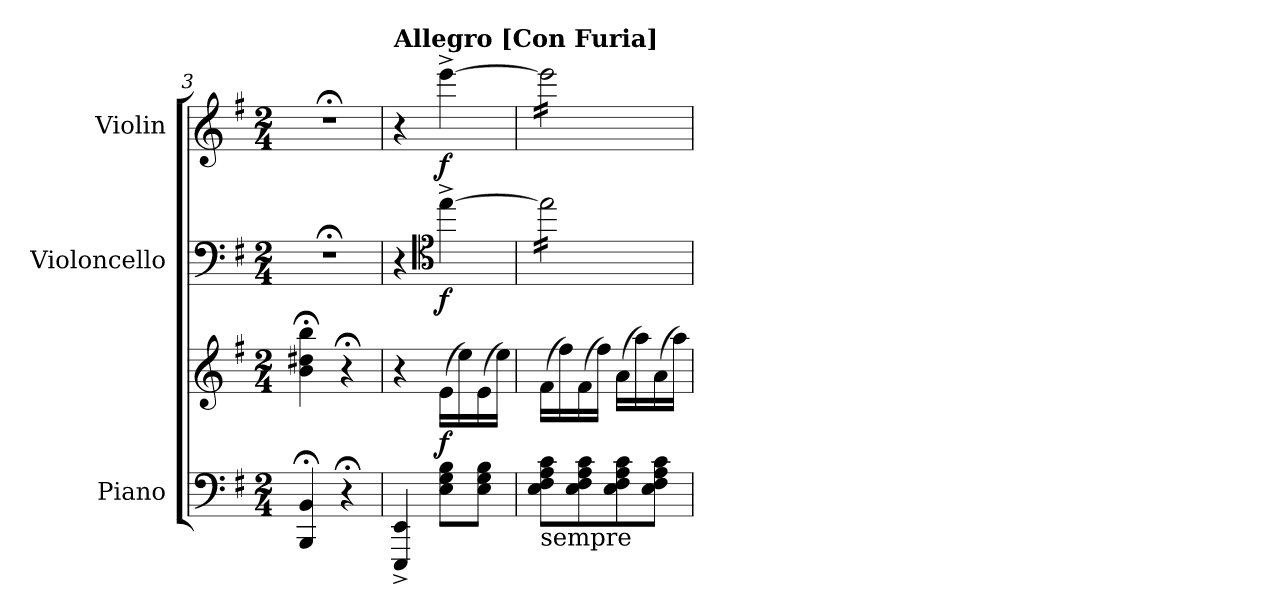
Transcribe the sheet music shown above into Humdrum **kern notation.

**kern	**kern	**dynam	**kern	**dynam	**kern	**dynam
*part3	*part3	*part3	*part2	*part2	*part1	*part1
*staff4	*staff3	*staff3/4	*staff2	*staff2	*staff1	*staff1
*I"Piano	*	*	*I"Violoncello	*	*I"Violin	*
*I'Pno.	*	*	*I'Vc.	*	*I'Vln.	*
*clefF4	*clefG2	*	*clefF4	*	*clefG2	*
*k[f#]	*k[f#]	*	*k[f#]	*	*k[f#]	*
*M2/4	*M2/4	*	*M2/4	*	*M2/4	*
=3	=3	=3	=3	=3	=3	=3
4BBB/;< 4BB/;<	4b\;< 4dd#X\;< 4bb\;<	.	2r;<	.	2r;<	.
4r;<	4r;<	.	.	.	.	.
=4	=4	=4	=4	=4	=4	=4
!	!	!	!	!	!LO:TX:a:B:t=Allegro [Con Furia]	!
4EEE/^ 4EE/^	4r	.	4r	.	4r	.
*	*	*	*clefC4	*	*	*
!	!	!LO:DY:b	!	!LO:DY:b	!	!LO:DY:b
8E\ 8G\ 8B\L	(16e\LL	f	[4ee^\	f	[4eee^\	f
.	16ee\)	.	.	.	.	.
8E\ 8G\ 8B\J	(16e\	.	.	.	.	.
.	16ee\JJ)	.	.	.	.	.
=5	=5	=5	=5	=5	=5	=5
!LO:TX:b:t=sempre	!	!	!	!	!	!
*	*	*	*tremolo	*	*	*
*	*	*	*	*	*tremolo	*
8E\ 8F#\ 8A\ 8c\L	(16f#\LL	.	16ee\]LL	.	16eee\]LL	.
.	16ff#\)	.	16ee\	.	16eee\	.
8E\ 8F#\ 8A\ 8c\	(16f#\	.	16cc\	.	16ccc\	.
.	16ff#\JJ)	.	16cc\	.	16ccc\	.
8E\ 8F#\ 8A\ 8c\	(16a\LL	.	16a\	.	16aa\	.
.	16aa\)	.	16a\	.	16aa\	.
8E\ 8F#\ 8A\ 8c\J	(16a\	.	16g\	.	16gg\	.
.	16aa\JJ)	.	16g\JJ	.	16gg\JJ	.
*	*	*	*	*	*Xtremolo	*
*	*	*	*Xtremolo	*	*	*
=	=	=	=	=	=	=
*-	*-	*-	*-	*-	*-	*-
